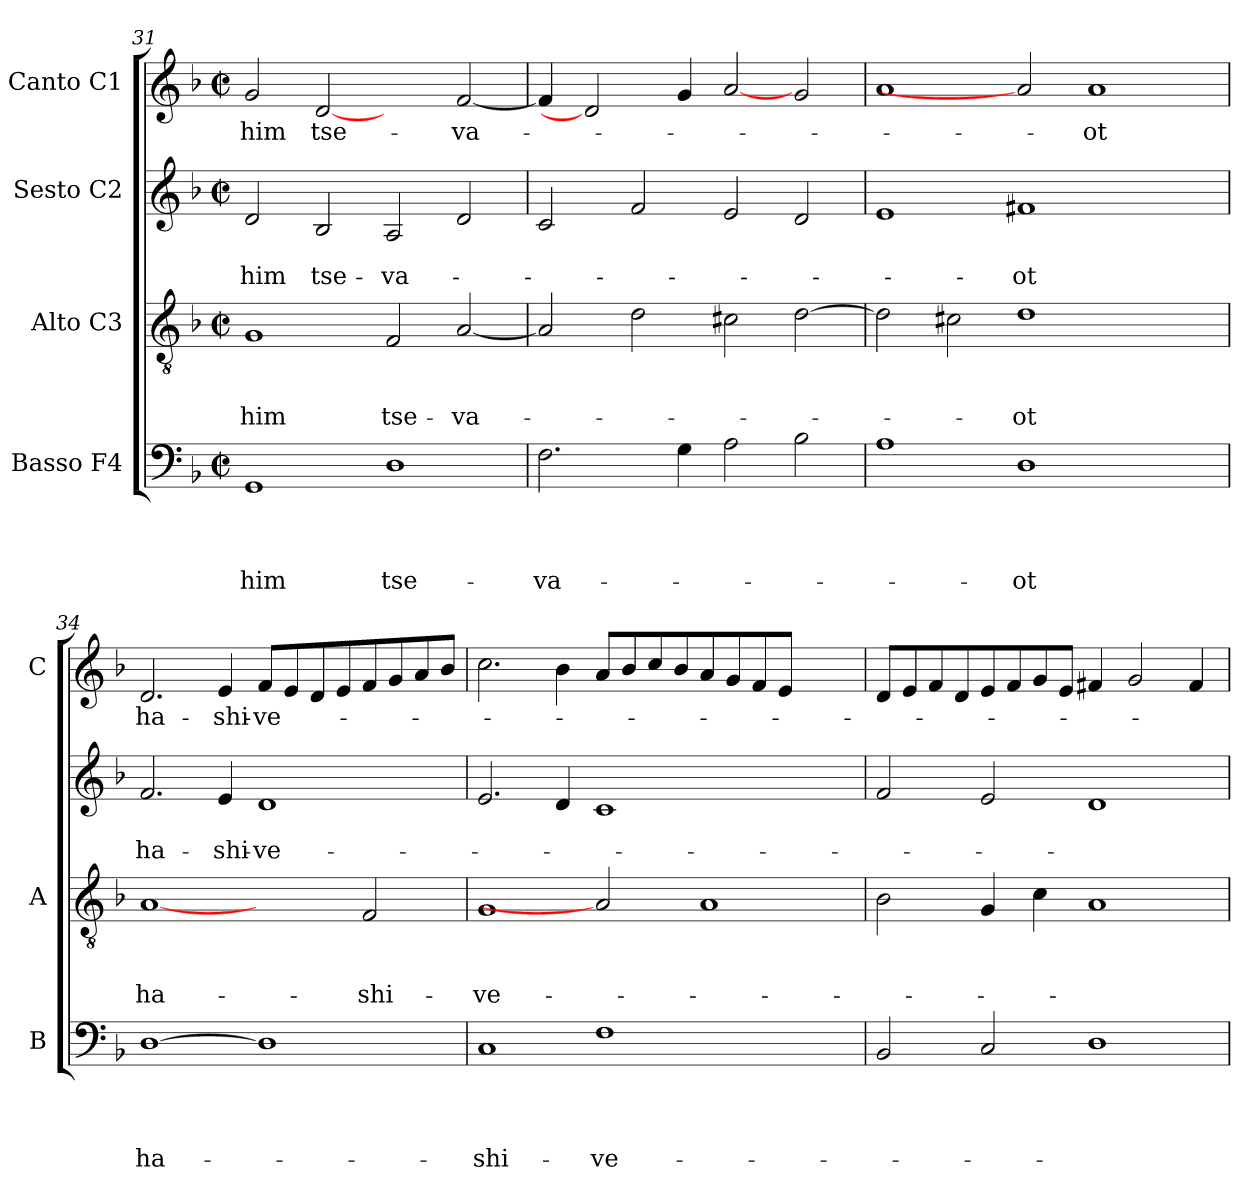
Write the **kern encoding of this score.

**kern	**text	**text	**text	**text	**kern	**text	**text	**text	**kern	**text	**text	**kern	**text
*part4	*part4	*part4	*part4	*part4	*part3	*part3	*part3	*part3	*part2	*part2	*part2	*part1	*part1
*staff4	*staff4	*staff4	*staff4	*staff4	*staff3	*staff3	*staff3	*staff3	*staff2	*staff2	*staff2	*staff1	*staff1
*I"Basso F4	*	*	*	*	*I"Alto C3	*	*	*	*I"Sesto C2	*	*	*I"Canto C1	*
*I'B	*	*	*	*	*I'A	*	*	*	*	*	*	*I'C	*
*clefF4	*	*	*	*	*clefGv2	*	*	*	*clefG2	*	*	*clefG2	*
*k[b-]	*	*	*	*	*k[b-]	*	*	*	*k[b-]	*	*	*k[b-]	*
*F:	*	*	*	*	*F:	*	*	*	*F:	*	*	*F:	*
*M2/2	*	*	*	*	*M2/2	*	*	*	*M2/2	*	*	*M2/2	*
*met(c|)	*	*	*	*	*met(c|)	*	*	*	*met(c|)	*	*	*met(c|)	*
=31	=31	=31	=31	=31	=31	=31	=31	=31	=31	=31	=31	=31	=31
!	!	!	!	!LO:LY:b	!	!	!	!LO:LY:b	!	!	!LO:LY:b	!	!LO:LY:b
1GG	.	.	.	-him	1G	.	.	-him	2d/	.	-him	2g/	-him
!	!	!	!	!	!	!	!	!	!	!	!LO:LY:b	!	!LO:LY:b
.	.	.	.	.	.	.	.	.	2B-/	.	tse-	[2d	tse-
!	!	!	!	!LO:LY:b	!	!	!	!LO:LY:b	!	!	!LO:LY:b	!	!
1D	.	.	.	tse-	2F/	.	.	tse-	2A/	.	-va-	2ryy	.
!	!	!	!	!	!	!	!	!LO:LY:b	!	!	!	!	!LO:LY:b
.	.	.	.	.	[2A/	.	.	-va-	2d/	.	.	[2f/	-va-
=32	=32	=32	=32	=32	=32	=32	=32	=32	=32	=32	=32	=32	=32
!	!	!	!	!LO:LY:b	!	!	!	!	!	!	!	!	!
2.F\	.	.	.	-va-	2A/]	.	.	.	2c/	.	.	4f/]	.
.	.	.	.	.	.	.	.	.	.	.	.	2d]	.
.	.	.	.	.	2d\	.	.	.	2f/	.	.	.	.
4G\	.	.	.	.	.	.	.	.	.	.	.	4g/	.
2A\	.	.	.	.	2c#X\	.	.	.	2e/	.	.	[2a	.
2B-\	.	.	.	.	[2d\	.	.	.	2d/	.	.	2g/	.
=33	=33	=33	=33	=33	=33	=33	=33	=33	=33	=33	=33	=33	=33
1A	.	.	.	.	2d\]	.	.	.	1e	.	.	1a	.
.	.	.	.	.	2c#X\	.	.	.	.	.	.	.	.
!	!	!	!	!LO:LY:b	!	!	!	!LO:LY:b	!	!	!LO:LY:b	!	!
1D	.	.	.	-ot	1d	.	.	-ot	1f#X	.	-ot	2a]	.
!	!	!	!	!	!	!	!	!	!	!	!	!	!LO:LY:b
.	.	.	.	.	.	.	.	.	.	.	.	1a	-ot
2ryy	.	.	.	.	2ryy	.	.	.	2ryy	.	.	.	.
!!LO:LB:g=z
=34	=34	=34	=34	=34	=34	=34	=34	=34	=34	=34	=34	=34	=34
!	!	!	!	!LO:LY:b	!	!	!	!LO:LY:b	!	!	!LO:LY:b	!	!LO:LY:b
[1D	.	.	.	ha-	[1A	.	.	ha-	2.f/	.	ha-	2.d/	ha-
!	!	!	!	!	!	!	!	!	!	!	!LO:LY:b	!	!LO:LY:b
.	.	.	.	.	.	.	.	.	4e/	.	-shi-	4e/	-shi-
!	!	!	!	!	!	!	!	!	!	!	!LO:LY:b	!	!LO:LY:b
1D]	.	.	.	.	2ryy	.	.	.	1d	.	-ve-	8f/L	-ve-
.	.	.	.	.	.	.	.	.	.	.	.	8e/	.
.	.	.	.	.	.	.	.	.	.	.	.	8d/	.
.	.	.	.	.	.	.	.	.	.	.	.	8e/	.
!	!	!	!	!	!	!	!	!LO:LY:b	!	!	!	!	!
.	.	.	.	.	2F/	.	.	-shi-	.	.	.	8f/	.
.	.	.	.	.	.	.	.	.	.	.	.	8g/	.
.	.	.	.	.	.	.	.	.	.	.	.	8a/	.
.	.	.	.	.	.	.	.	.	.	.	.	8b-/J	.
=35	=35	=35	=35	=35	=35	=35	=35	=35	=35	=35	=35	=35	=35
!	!	!	!	!LO:LY:b	!	!	!	!LO:LY:b	!	!	!	!	!
1C	.	.	.	-shi-	1G	.	.	-ve-	2.e/	.	.	2.cc\	.
.	.	.	.	.	.	.	.	.	4d/	.	.	4b-\	.
!	!	!	!	!LO:LY:b	!	!	!	!	!	!	!	!	!
1F	.	.	.	-ve-	2A]	.	.	.	1c	.	.	8a/L	.
.	.	.	.	.	.	.	.	.	.	.	.	8b-/	.
.	.	.	.	.	.	.	.	.	.	.	.	8cc/	.
.	.	.	.	.	.	.	.	.	.	.	.	8b-/	.
.	.	.	.	.	1A	.	.	.	.	.	.	8a/	.
.	.	.	.	.	.	.	.	.	.	.	.	8g/	.
.	.	.	.	.	.	.	.	.	.	.	.	8f/	.
.	.	.	.	.	.	.	.	.	.	.	.	8e/J	.
2ryy	.	.	.	.	.	.	.	.	2ryy	.	.	2ryy	.
=36	=36	=36	=36	=36	=36	=36	=36	=36	=36	=36	=36	=36	=36
2BB-/	.	.	.	.	2B-\	.	.	.	2f/	.	.	8d/L	.
.	.	.	.	.	.	.	.	.	.	.	.	8e/	.
.	.	.	.	.	.	.	.	.	.	.	.	8f/	.
.	.	.	.	.	.	.	.	.	.	.	.	8d/	.
2C/	.	.	.	.	4G/	.	.	.	2e/	.	.	8e/	.
.	.	.	.	.	.	.	.	.	.	.	.	8f/	.
.	.	.	.	.	4c\	.	.	.	.	.	.	8g/	.
.	.	.	.	.	.	.	.	.	.	.	.	8e/J	.
1D	.	.	.	.	1A	.	.	.	1d	.	.	4f#X/	.
.	.	.	.	.	.	.	.	.	.	.	.	2g/	.
.	.	.	.	.	.	.	.	.	.	.	.	4f#/	.
=	=	=	=	=	=	=	=	=	=	=	=	=	=
*-	*-	*-	*-	*-	*-	*-	*-	*-	*-	*-	*-	*-	*-
